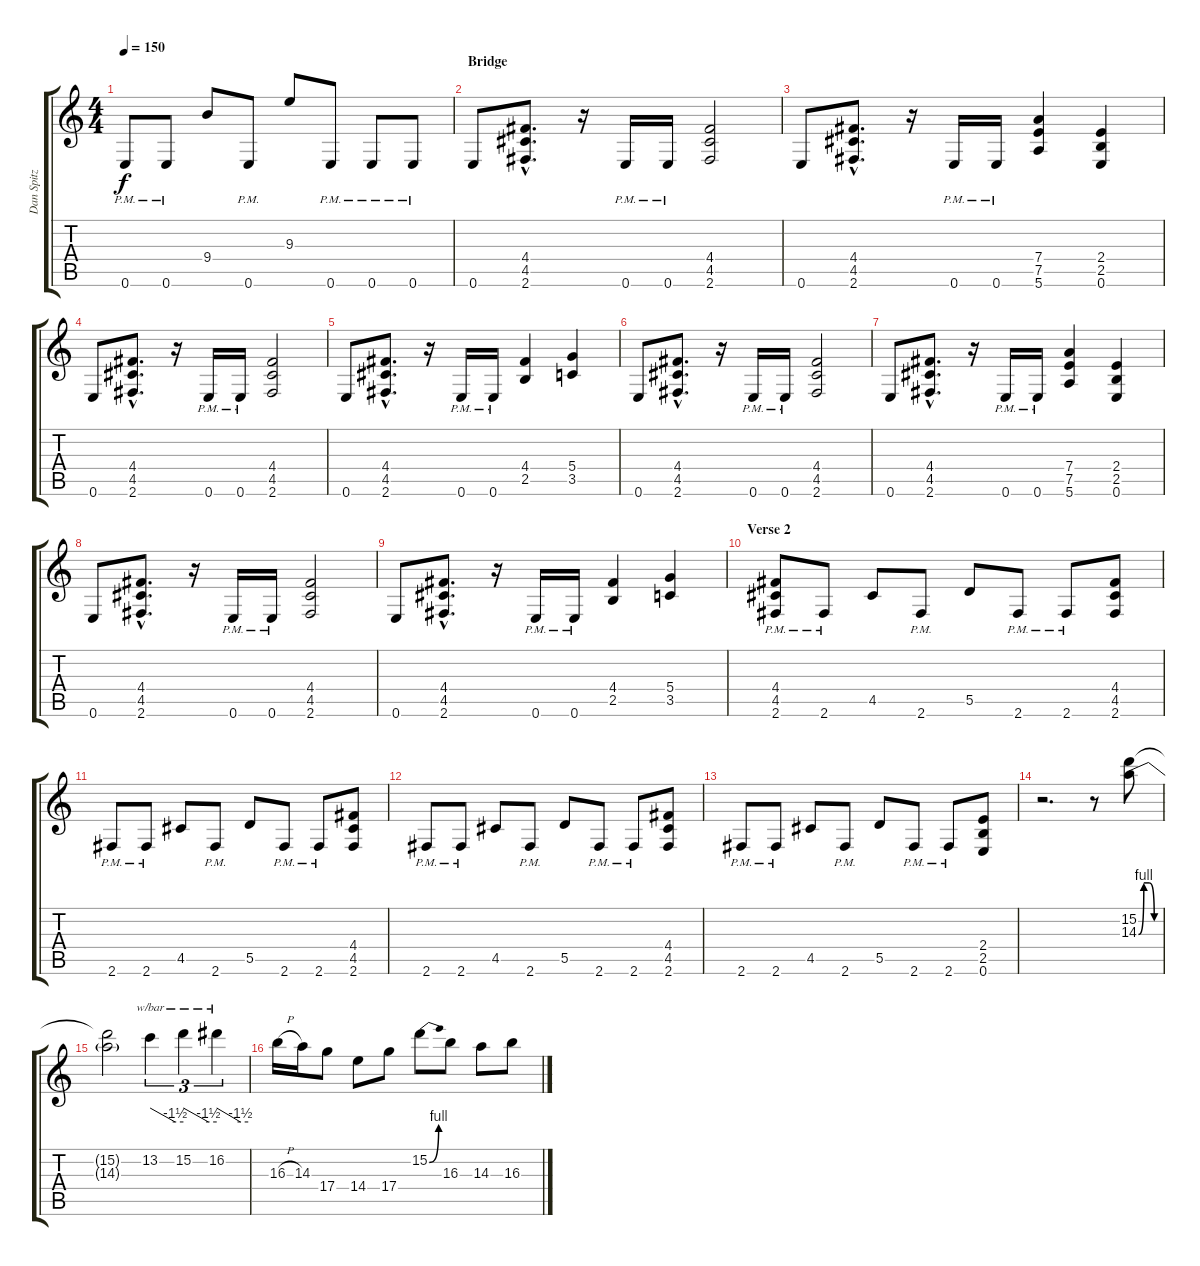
\track ("Dan Spitz" "Dan Spitz") {instrument distortionguitar}
\staff {score tabs}
\tuning (E4 B3 G3 D3 A2 E2) {hide}
\ts (4 4)
\tempo 150
\clef g2
\ks c
0.6{pm}.8{dy f} 0.6{pm}.8 9.4.8 0.6{pm}.8 9.3.8 0.6{pm}.8 0.6{pm}.8 0.6{pm}.8 |
\section ("" "Bridge")
0.6.8 (4.4{hac} 4.5{hac} 2.6{hac}).8{d} r.16 0.6{pm}.16 0.6{pm}.16 (4.4 4.5 2.6).2 |
0.6.8 (4.4{hac} 4.5{hac} 2.6{hac}).8{d} r.16 0.6{pm}.16 0.6{pm}.16 (7.4 7.5 5.6).4 (2.4 2.5 0.6).4 |
0.6.8 (4.4{hac} 4.5{hac} 2.6{hac}).8{d} r.16 0.6{pm}.16 0.6{pm}.16 (4.4 4.5 2.6).2 |
0.6.8 (4.4{hac} 4.5{hac} 2.6{hac}).8{d} r.16 0.6{pm}.16 0.6{pm}.16 (4.4 2.5).4 (5.4 3.5).4 |
0.6.8 (4.4{hac} 4.5{hac} 2.6{hac}).8{d} r.16 0.6{pm}.16 0.6{pm}.16 (4.4 4.5 2.6).2 |
0.6.8 (4.4{hac} 4.5{hac} 2.6{hac}).8{d} r.16 0.6{pm}.16 0.6{pm}.16 (7.4 7.5 5.6).4 (2.4 2.5 0.6).4 |
0.6.8 (4.4{hac} 4.5{hac} 2.6{hac}).8{d} r.16 0.6{pm}.16 0.6{pm}.16 (4.4 4.5 2.6).2 |
0.6.8 (4.4{hac} 4.5{hac} 2.6{hac}).8{d} r.16 0.6{pm}.16 0.6{pm}.16 (4.4 2.5).4 (5.4 3.5).4 |
\section ("" "Verse 2")
(4.4 4.5 2.6{pm}).8 2.6{pm}.8 4.5.8 2.6{pm}.8 5.5.8 2.6{pm}.8 2.6{pm}.8 (4.4 4.5 2.6).8 |
2.6{pm}.8 2.6{pm}.8 4.5.8 2.6{pm}.8 5.5.8 2.6{pm}.8 2.6{pm}.8 (4.4 4.5 2.6).8 |
2.6{pm}.8 2.6{pm}.8 4.5.8 2.6{pm}.8 5.5.8 2.6{pm}.8 2.6{pm}.8 (4.4 4.5 2.6).8 |
2.6{pm}.8 2.6{pm}.8 4.5.8 2.6{pm}.8 5.5.8 2.6{pm}.8 2.6{pm}.8 (2.4 2.5 0.6).8 |
r.2{d} r.8 (15.2 14.3{be (custom 0 0 15 4 30 4 45 0 60 0)}).8 |
(15.2{t} 14.3{t}).2 13.2.4{tu (3 2) tbe (custom default 0 0 45 -6 60 -6)} 15.2.4{tu (3 2) tbe (custom default 0 0 45 -6 60 -6)} 16.2.4{tu (3 2) tbe (custom default 0 0 45 -6 60 -6)} |
16.3{h}.16 14.3.16 17.4.8 14.4.8 17.4.8 15.2{be (bend 0 0 60 4)}.8 16.3.8 14.3.8 16.3.8
